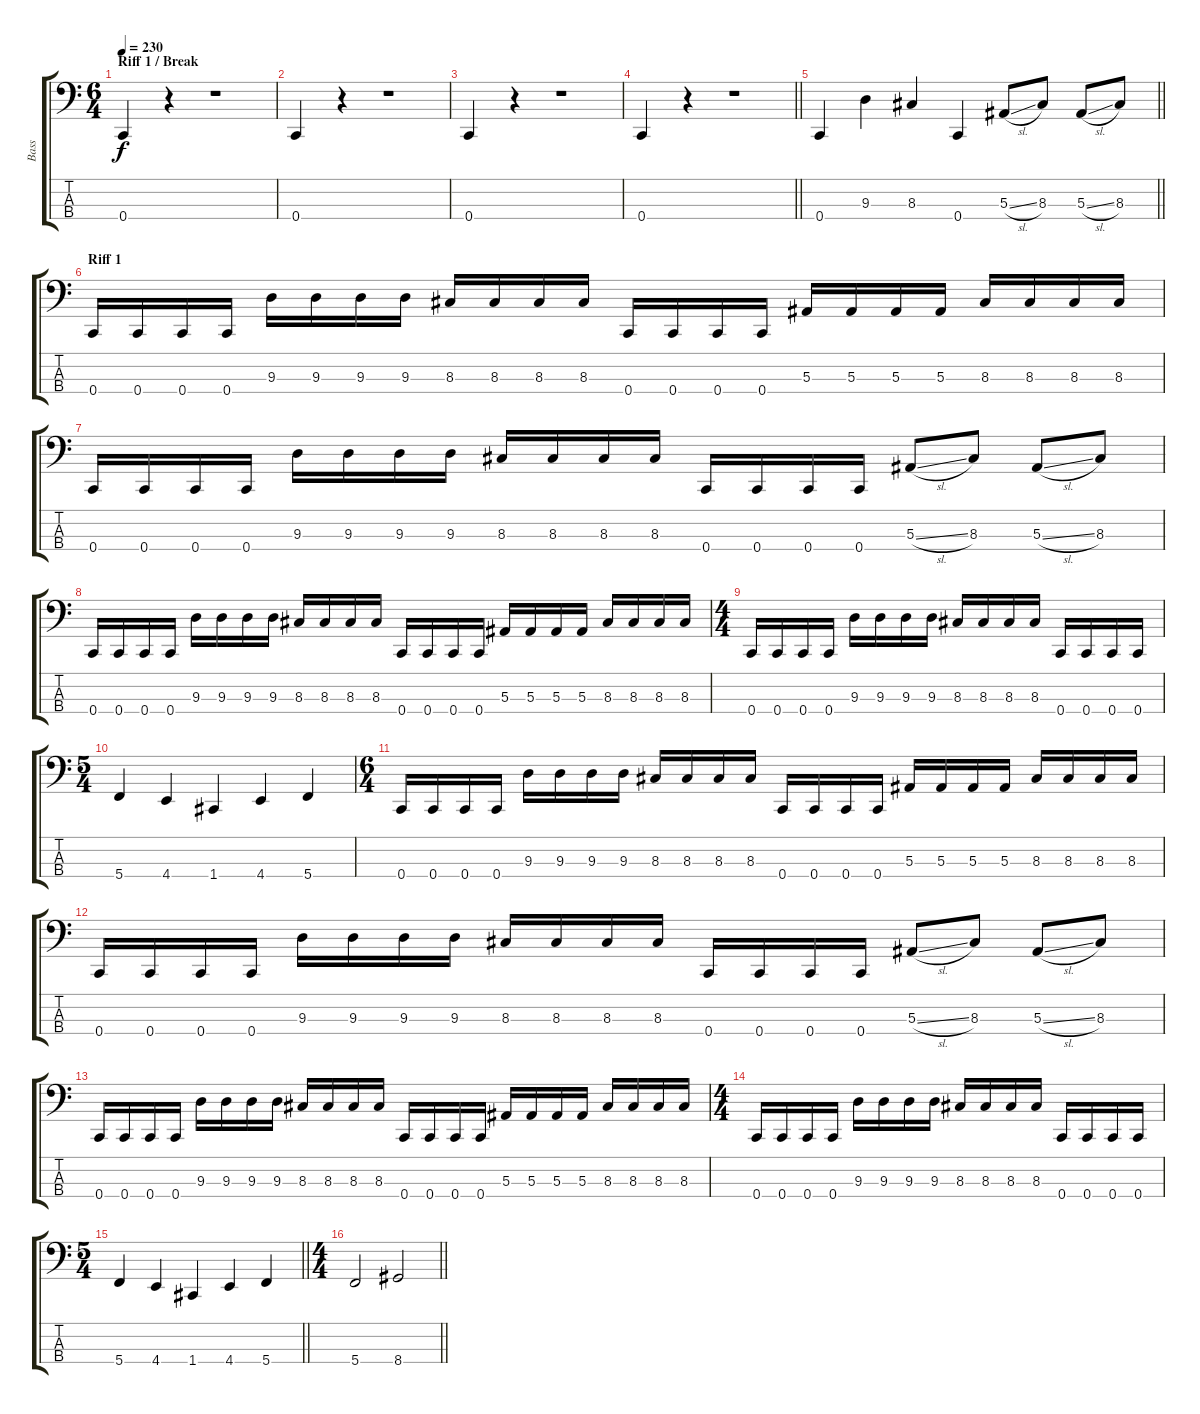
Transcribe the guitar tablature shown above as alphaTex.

\track ("Bass" "Bass") {instrument electricbasspick}
\staff {score tabs}
\tuning (Eb2 Bb1 F1 C1) {hide}
\ts (6 4)
\section ("" "Riff 1 / Break")
\tempo 230
\clef f4
\ks c
0.4.4{dy f} r.4 r.1 |
0.4.4 r.4 r.1 |
0.4.4 r.4 r.1 |
\barLineRight lightlight
0.4.4 r.4 r.1 |
\section ("" "")
\barLineRight lightlight
0.4.4 9.3.4 8.3.4 0.4.4 5.3{sl}.8 8.3.8 5.3{sl}.8 8.3.8 |
\section ("" "Riff 1")
0.4.16 0.4.16 0.4.16 0.4.16 9.3.16 9.3.16 9.3.16 9.3.16 8.3.16 8.3.16 8.3.16 8.3.16 0.4.16 0.4.16 0.4.16 0.4.16 5.3.16 5.3.16 5.3.16 5.3.16 8.3.16 8.3.16 8.3.16 8.3.16 |
0.4.16 0.4.16 0.4.16 0.4.16 9.3.16 9.3.16 9.3.16 9.3.16 8.3.16 8.3.16 8.3.16 8.3.16 0.4.16 0.4.16 0.4.16 0.4.16 5.3{sl}.8 8.3.8 5.3{sl}.8 8.3.8 |
0.4.16 0.4.16 0.4.16 0.4.16 9.3.16 9.3.16 9.3.16 9.3.16 8.3.16 8.3.16 8.3.16 8.3.16 0.4.16 0.4.16 0.4.16 0.4.16 5.3.16 5.3.16 5.3.16 5.3.16 8.3.16 8.3.16 8.3.16 8.3.16 |
\ts (4 4)
0.4.16 0.4.16 0.4.16 0.4.16 9.3.16 9.3.16 9.3.16 9.3.16 8.3.16 8.3.16 8.3.16 8.3.16 0.4.16 0.4.16 0.4.16 0.4.16 |
\ts (5 4)
5.4.4 4.4.4 1.4.4 4.4.4 5.4.4 |
\ts (6 4)
0.4.16 0.4.16 0.4.16 0.4.16 9.3.16 9.3.16 9.3.16 9.3.16 8.3.16 8.3.16 8.3.16 8.3.16 0.4.16 0.4.16 0.4.16 0.4.16 5.3.16 5.3.16 5.3.16 5.3.16 8.3.16 8.3.16 8.3.16 8.3.16 |
0.4.16 0.4.16 0.4.16 0.4.16 9.3.16 9.3.16 9.3.16 9.3.16 8.3.16 8.3.16 8.3.16 8.3.16 0.4.16 0.4.16 0.4.16 0.4.16 5.3{sl}.8 8.3.8 5.3{sl}.8 8.3.8 |
0.4.16 0.4.16 0.4.16 0.4.16 9.3.16 9.3.16 9.3.16 9.3.16 8.3.16 8.3.16 8.3.16 8.3.16 0.4.16 0.4.16 0.4.16 0.4.16 5.3.16 5.3.16 5.3.16 5.3.16 8.3.16 8.3.16 8.3.16 8.3.16 |
\ts (4 4)
0.4.16 0.4.16 0.4.16 0.4.16 9.3.16 9.3.16 9.3.16 9.3.16 8.3.16 8.3.16 8.3.16 8.3.16 0.4.16 0.4.16 0.4.16 0.4.16 |
\ts (5 4)
\barLineRight lightlight
5.4.4 4.4.4 1.4.4 4.4.4 5.4.4 |
\ts (4 4)
\section ("" "")
\barLineRight lightlight
5.4.2 8.4.2
